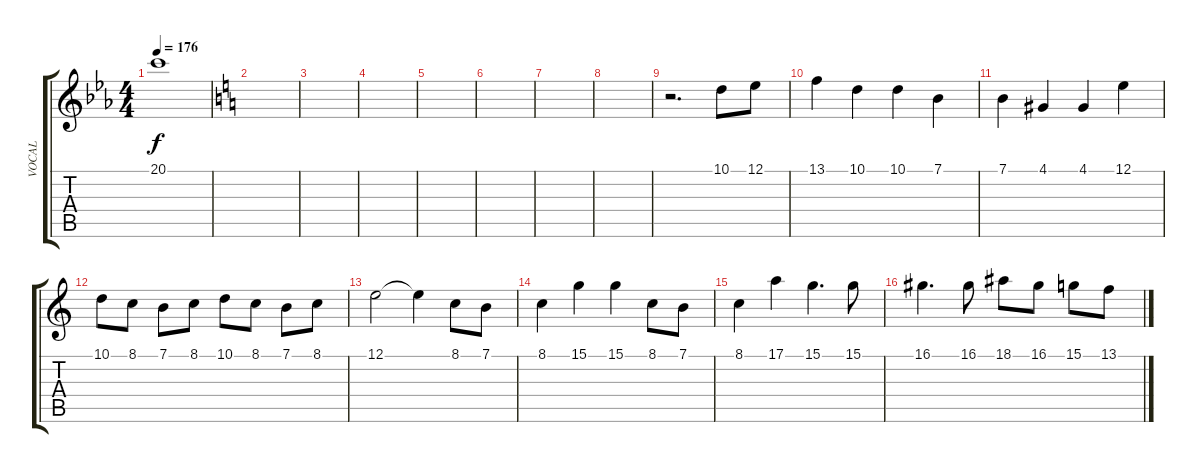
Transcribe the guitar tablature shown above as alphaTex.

\track ("VOCAL" "VOCAL") {instrument synthbrass1}
\staff {score tabs}
\tuning (E4 B3 G3 D3 A2 E2) {hide}
\ts (4 4)
\tempo 176
\clef g2
\ks eb
20.1.1{dy f} |
\ks c
|
|
|
|
|
|
|
r.2{d} 10.1.8 12.1.8 |
13.1.4 10.1.4 10.1.4 7.1.4 |
7.1.4 4.1.4 4.1.4 12.1.4 |
10.1.8 8.1.8 7.1.8 8.1.8 10.1.8 8.1.8 7.1.8 8.1.8 |
12.1.2 12.1{t}.4 8.1.8 7.1.8 |
8.1.4 15.1.4 15.1.4 8.1.8 7.1.8 |
8.1.4 17.1.4 15.1.4{d} 15.1.8 |
16.1.4{d} 16.1.8 18.1.8 16.1.8 15.1.8 13.1.8
